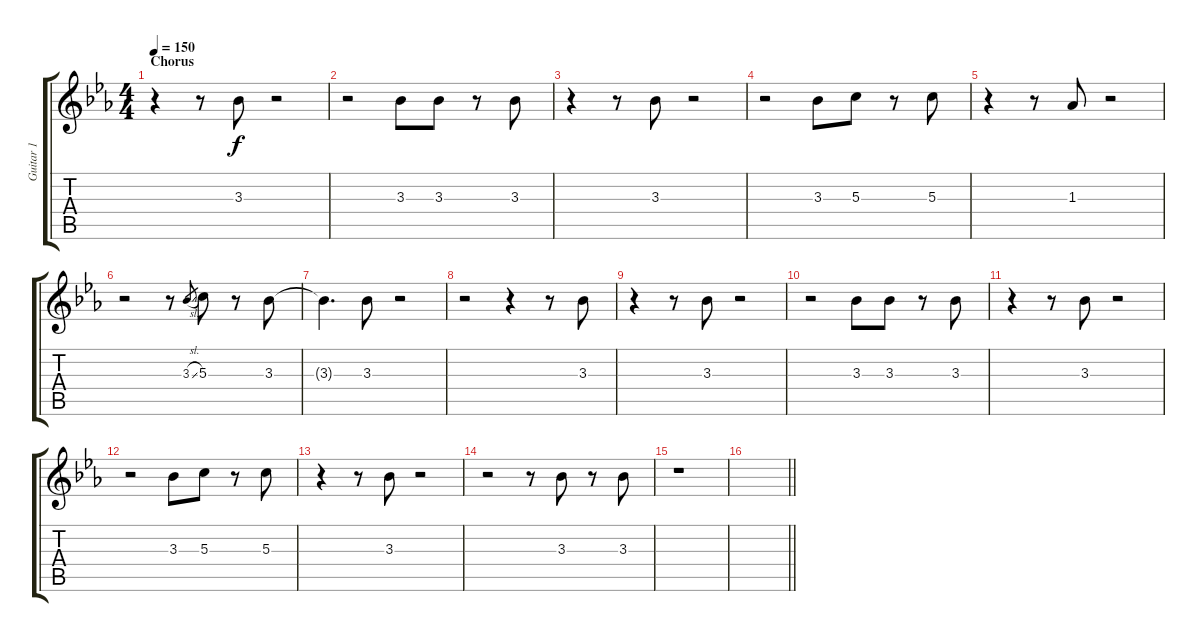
\track ("Guitar 1" "Guitar 1") {instrument acousticguitarsteel}
\staff {score tabs}
\tuning (E4 B3 G3 D3 A2 E2) {hide}
\ts (4 4)
\section ("" "Chorus")
\tempo 150
\clef g2
\ks eb
r.4{dy f} r.8 3.3.8 r.2 |
r.2 3.3.8 3.3.8 r.8 3.3.8 |
r.4 r.8 3.3.8 r.2 |
r.2 3.3.8 5.3.8 r.8 5.3.8 |
r.4 r.8 1.3.8 r.2 |
r.2 r.8 3.3{sl}.8{gr} 5.3.8 r.8 3.3.8 |
3.3{t}.4{d} 3.3.8 r.2 |
r.2 r.4 r.8 3.3.8 |
r.4 r.8 3.3.8 r.2 |
r.2 3.3.8 3.3.8 r.8 3.3.8 |
r.4 r.8 3.3.8 r.2 |
r.2 3.3.8 5.3.8 r.8 5.3.8 |
r.4 r.8 3.3.8 r.2 |
r.2 r.8 3.3.8 r.8 3.3.8 |
r.1 |
\barLineRight lightlight
